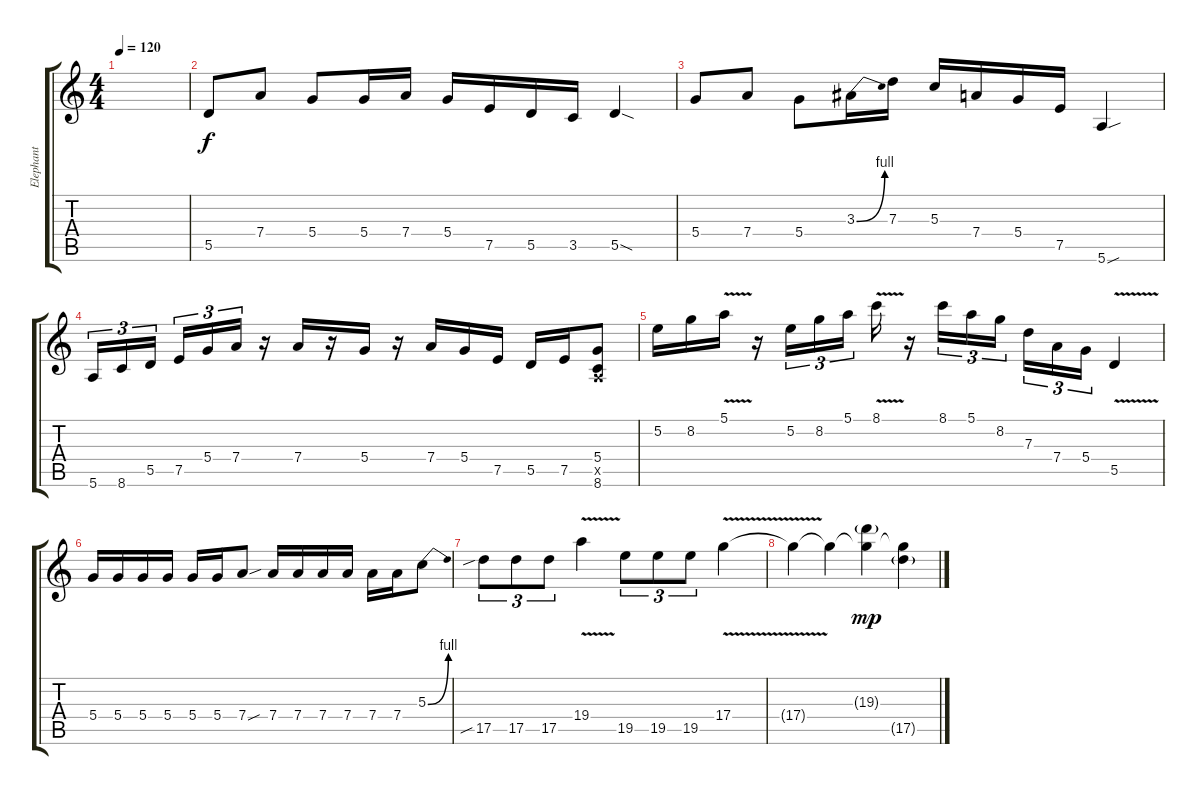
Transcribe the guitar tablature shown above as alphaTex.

\track ("Elephant" "Elephant") {instrument distortionguitar}
\staff {score tabs}
\tuning (E4 B3 G3 D3 A2 E2) {hide}
\ts (4 4)
\tempo 120
\clef g2
\ks c
|
5.5.8 7.4.8 5.4.8 5.4.16 7.4.16 5.4.16 7.5.16 5.5.16 3.5.16 5.5{sod}.4 |
5.4.8 7.4.8 5.4.8 3.3{be (bend 0 0 60 4)}.16 7.3.16 5.3.16 7.4.16 5.4.16 7.5.16 5.6{sou}.4 |
5.6.16{tu (3 2)} 8.6.16{tu (3 2)} 5.5.16{tu (3 2)} 7.5.16{tu (3 2)} 5.4.16{tu (3 2)} 7.4.16{tu (3 2)} r.16 7.4.16 r.16 5.4.16 r.16 7.4.16 5.4.16 7.5.16 5.5.16 7.5.16 (5.4 0.5{x} 8.6).8 |
5.2.16 8.2.16 5.1{v}.16 r.16 5.2.16{tu (3 2)} 8.2.16{tu (3 2)} 5.1.16{tu (3 2)} 8.1{v}.16 r.16 8.1.16{tu (3 2)} 5.1.16{tu (3 2)} 8.2.16{tu (3 2)} 7.3.16{tu (3 2)} 7.4.16{tu (3 2)} 5.4.16{tu (3 2)} 5.5{v}.4 |
5.4.16 5.4.16 5.4.16 5.4.16 5.4.16 5.4.16 7.4{sou}.8 7.4.16 7.4.16 7.4.16 7.4.16 7.4.16 7.4.16 5.3{be (bend 0 0 60 4)}.8 |
17.5{sib}.8{tu (3 2)} 17.5.8{tu (3 2)} 17.5.8{tu (3 2)} 19.4{v}.4 19.5.8{tu (3 2)} 19.5.8{tu (3 2)} 19.5.8{tu (3 2)} 17.4{v}.4 |
17.4{t}.4 17.4{t}.4 (19.3{g} 17.4{t}).4{dy mp} (17.4{t} 17.5{g}).4
